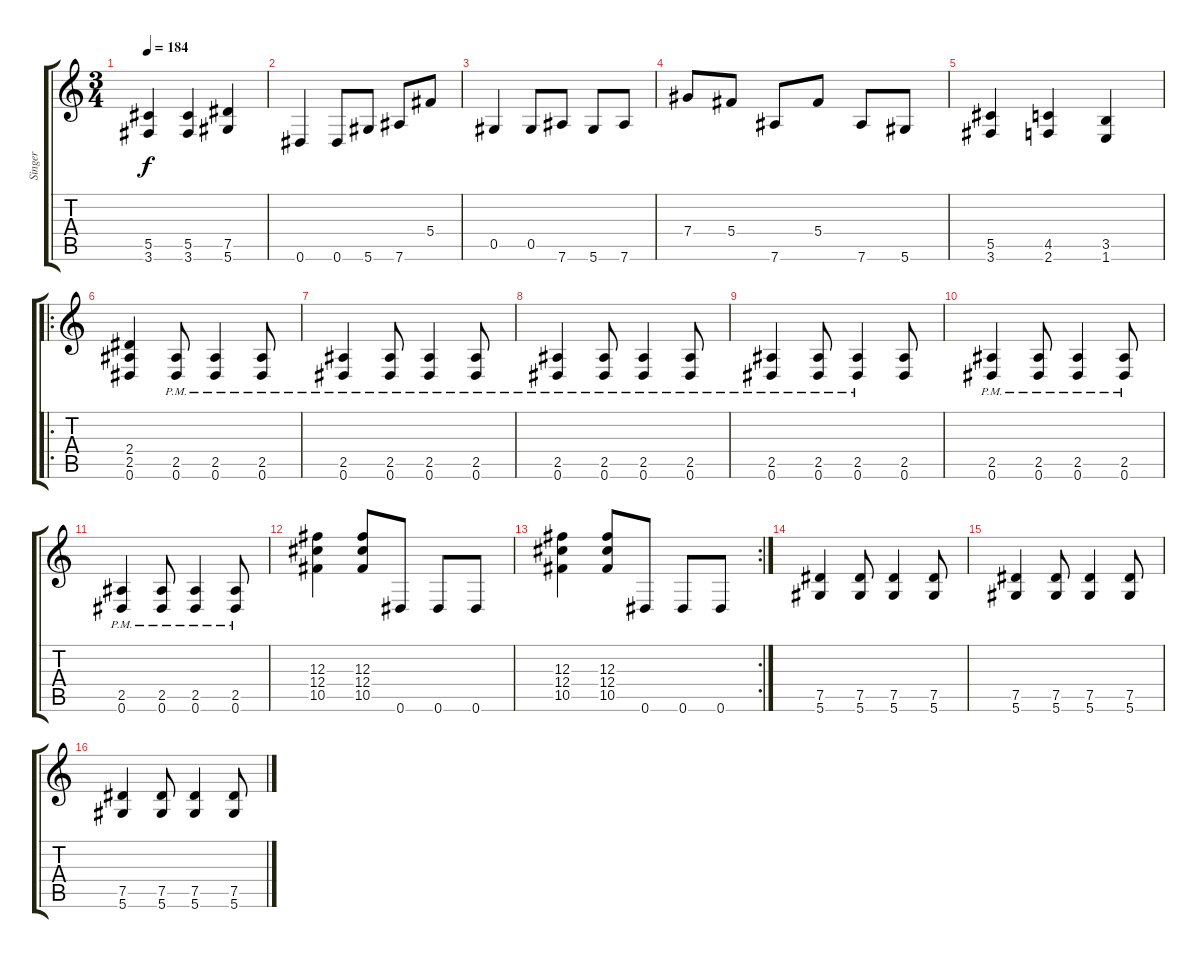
\track ("Singer" "Singer") {instrument distortionguitar}
\staff {score tabs}
\tuning (Eb4 Bb3 Gb3 Db3 Ab2 Eb2) {hide}
\ts (3 4)
\tempo 184
\clef g2
\ks c
(5.5 3.6).4{dy f} (5.5 3.6).4 (7.5 5.6).4 |
0.6.4 0.6.8 5.6.8 7.6.8 5.4.8 |
0.5.4 0.5.8 7.6.8 5.6.8 7.6.8 |
7.4.8 5.4.8 7.6.8 5.4.8 7.6.8 5.6.8 |
(5.5 3.6).4 (4.5 2.6).4 (3.5 1.6).4 |
\ro
(2.4 2.5 0.6).4 (2.5{pm} 0.6{pm}).8 (2.5{pm} 0.6{pm}).4 (2.5{pm} 0.6{pm}).8 |
(2.5{pm} 0.6{pm}).4 (2.5{pm} 0.6{pm}).8 (2.5{pm} 0.6{pm}).4 (2.5{pm} 0.6{pm}).8 |
(2.5{pm} 0.6{pm}).4 (2.5{pm} 0.6{pm}).8 (2.5{pm} 0.6{pm}).4 (2.5{pm} 0.6{pm}).8 |
(2.5{pm} 0.6{pm}).4 (2.5{pm} 0.6{pm}).8 (2.5{pm} 0.6{pm}).4 (2.5 0.6).8 |
(2.5{pm} 0.6{pm}).4 (2.5{pm} 0.6{pm}).8 (2.5{pm} 0.6{pm}).4 (2.5{pm} 0.6{pm}).8 |
(2.5{pm} 0.6{pm}).4 (2.5{pm} 0.6{pm}).8 (2.5{pm} 0.6{pm}).4 (2.5{pm} 0.6{pm}).8 |
(12.3 12.4 10.5).4 (12.3 12.4 10.5).8 0.6.8 0.6.8 0.6.8 |
\rc 2
(12.3 12.4 10.5).4 (12.3 12.4 10.5).8 0.6.8 0.6.8 0.6.8 |
(7.5 5.6).4 (7.5 5.6).8 (7.5 5.6).4 (7.5 5.6).8 |
(7.5 5.6).4 (7.5 5.6).8 (7.5 5.6).4 (7.5 5.6).8 |
(7.5 5.6).4 (7.5 5.6).8 (7.5 5.6).4 (7.5 5.6).8
